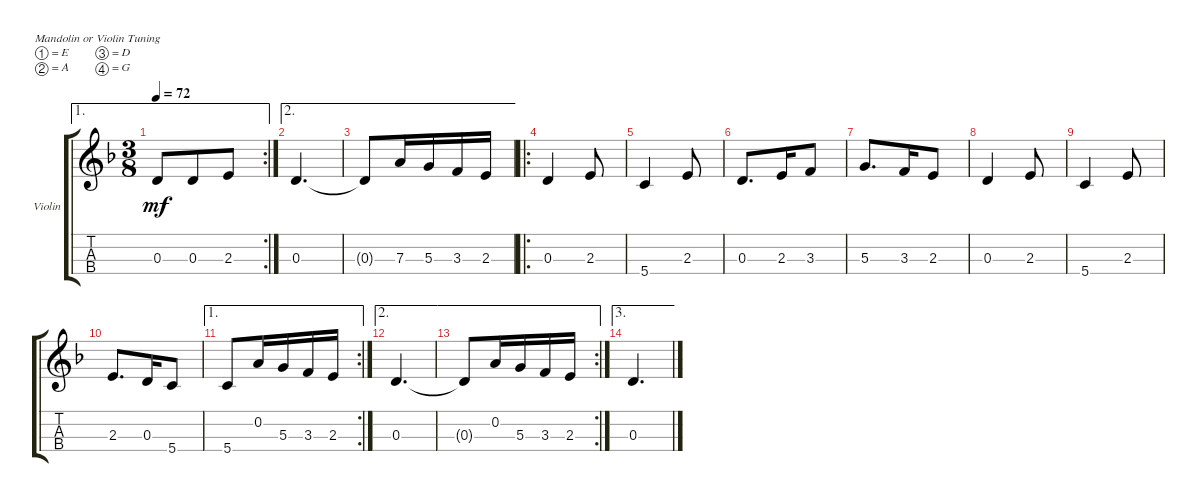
\defaultSystemsLayout 4
\bracketExtendMode groupsimilarinstruments
\firstSystemTrackNameOrientation horizontal
\otherSystemsTrackNameOrientation horizontal
\track ("Violin" "Violin") {instrument violin}
\staff {score tabs}
\tuning (E5 A4 D4 G3)
\ae 1
\rc 2
\ts (3 8)
\tempo 72
\clef g2
\ks f
0.3{t}.8{dy mf} 0.3.8 2.3.8 |
\ae 2
0.3.4{d} |
\ae 2
0.3{t}.8 7.3.16 5.3.16 3.3.16 2.3.16 |
\ro
0.3.4 2.3.8 |
5.4.4 2.3.8 |
0.3.8{d} 2.3.16 3.3.8 |
5.3.8{d} 3.3.16 2.3.8 |
0.3.4 2.3.8 |
5.4.4 2.3.8 |
2.3.8{d} 0.3.16 5.4.8 |
\ae 1
\rc 2
5.4.8 0.2.16 5.3.16 3.3.16 2.3.16 |
\ae 2
0.3.4{d} |
\ae 2
\rc 2
0.3{t}.8 0.2.16 5.3.16 3.3.16 2.3.16 |
\ae 3
0.3.4{d}
